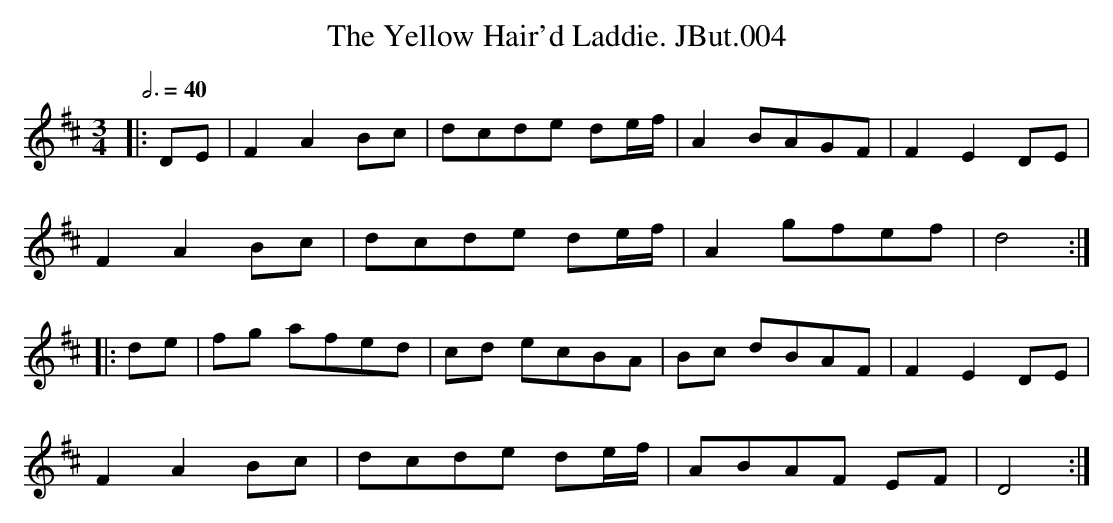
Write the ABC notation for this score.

X:1
T:Yellow Hair'd Laddie. JBut.004, The
M:3/4
L:1/8
Q:3/4=40
K:D
|:DE|F2A2Bc|dcde de/f/|A2BAGF|F2E2DE|
F2A2Bc|dcde de/f/|A2gfef|d4:|
|:de|fg afed|cd ecBA|Bc dBAF|F2E2DE|
F2A2Bc|dcde de/f/|ABAF EF|D4:|
